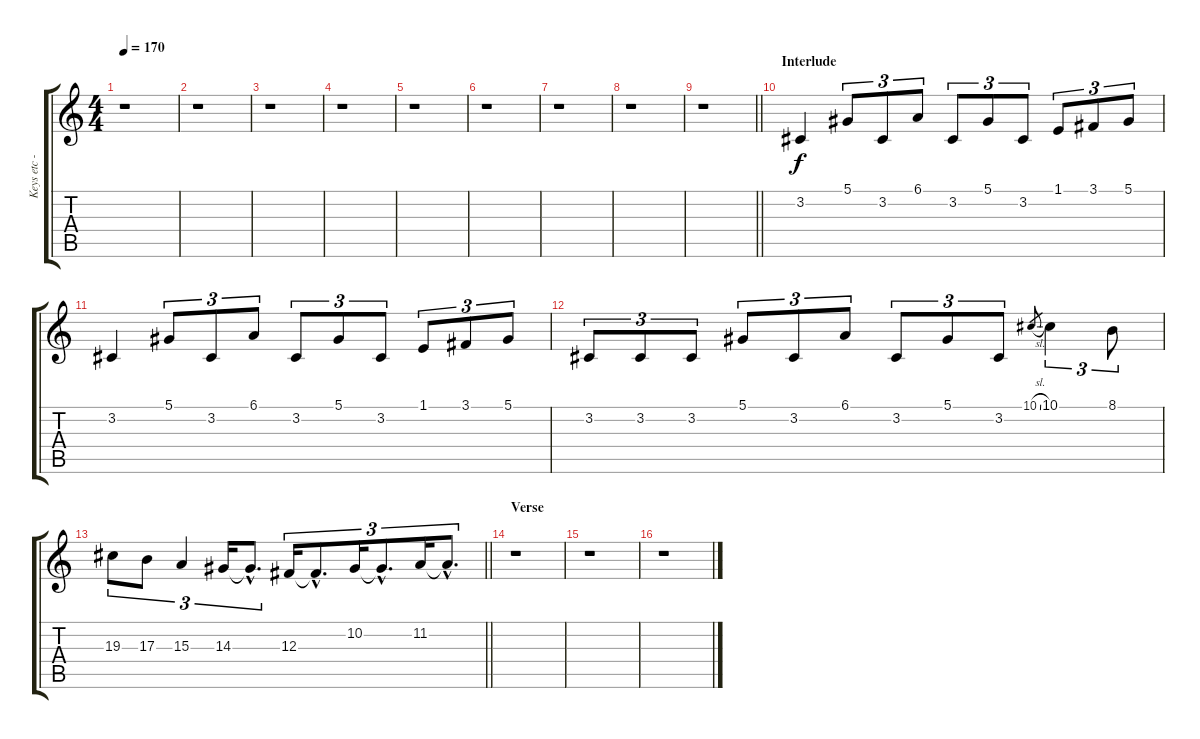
\track ("Keys etc - Miro" "Keys etc -") {instrument stringensemble1}
\staff {score tabs}
\tuning (Eb4 Bb3 Gb3 Db3 Ab2 Eb2) {hide}
\ts (4 4)
\tempo 170
\clef g2
\ks c
r.1{dy f} |
r.1 |
r.1 |
r.1 |
r.1 |
r.1 |
r.1 |
r.1 |
\barLineRight lightlight
r.1 |
\section ("" "Interlude")
3.2.4{instrument stringensemble1} 5.1.8{tu (3 2)} 3.2.8{tu (3 2)} 6.1.8{tu (3 2)} 3.2.8{tu (3 2)} 5.1.8{tu (3 2)} 3.2.8{tu (3 2)} 1.1.8{tu (3 2)} 3.1.8{tu (3 2)} 5.1.8{tu (3 2)} |
3.2.4 5.1.8{tu (3 2)} 3.2.8{tu (3 2)} 6.1.8{tu (3 2)} 3.2.8{tu (3 2)} 5.1.8{tu (3 2)} 3.2.8{tu (3 2)} 1.1.8{tu (3 2)} 3.1.8{tu (3 2)} 5.1.8{tu (3 2)} |
3.2.8{tu (3 2)} 3.2.8{tu (3 2)} 3.2.8{tu (3 2)} 5.1.8{tu (3 2)} 3.2.8{tu (3 2)} 6.1.8{tu (3 2)} 3.2.8{tu (3 2)} 5.1.8{tu (3 2)} 3.2.8{tu (3 2)} 10.1{sl}.8{gr} 10.1.4{tu (3 2)} 8.1.8{tu (3 2)} |
\barLineRight lightlight
19.3.8{tu (3 2)} 17.3.8{tu (3 2)} 15.3.4{tu (3 2)} 14.3.16{tu (3 2)} 14.3{hac t}.8{d tu (3 2)} 12.3.16{tu (3 2)} 12.3{hac t}.8{d tu (3 2)} 10.2.16{tu (3 2)} 10.2{hac t}.8{d tu (3 2)} 11.2.16{tu (3 2)} 11.2{hac t}.8{d tu (3 2)} |
\section ("" "Verse")
r.1 |
r.1 |
r.1
